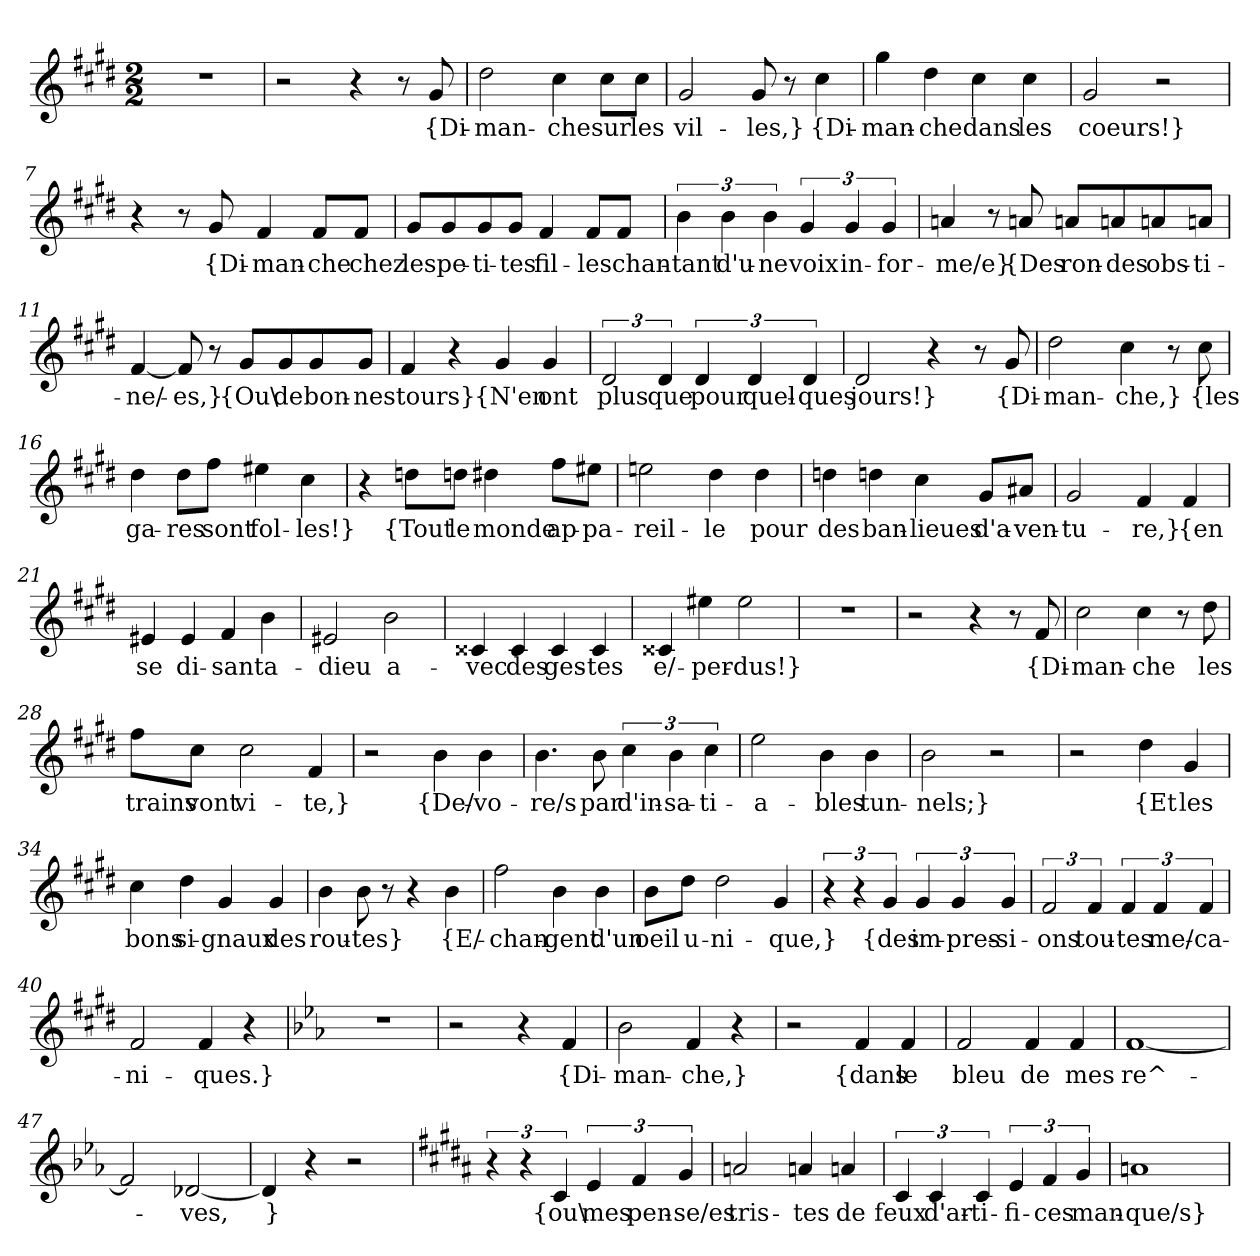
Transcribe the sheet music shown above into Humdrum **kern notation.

**kern	**text
*part1	*part1
*staff1	*staff1
*clefG2	*
*k[f#c#g#d#]	*
*M2/2	*
=1	=1
1r	.
=2	=2
2r	.
4r	.
8r	.
8g#	{Di-
=3	=3
2dd#	-man-
4cc#	-che
8cc#\L	sur
8cc#\J	les
=4	=4
2g#	vil-
8g#	-les,}
8r	.
4cc#	{Di-
=5	=5
4gg#	-man-
4dd#	-che
4cc#	dans
4cc#	les
=6	=6
2g#	coeurs!}
2r	.
=7	=7
4r	.
8r	.
8g#	{Di-
4f#	-man-
8f#/L	-che
8f#/J	chez
=8	=8
8g#/L	les
8g#/	pe-
8g#/	-ti-
8g#/J	-tes
4f#	fil-
8f#/L	-les
8f#/J	chan-
=9	=9
6b	-tant
6b	d'u-
6b	-ne
6g#	voix
6g#	in-
6g#	-for-
=10	=10
4an	-me/e}
8r	.
8an	{Des
8an/L	ron-
8an/	-des
8an/	obs-
8an/J	-ti-
=11	=11
[4f#	-ne/-
8f#]	-es,}
8r	.
8g#/L	{Ou\
8g#/	de
8g#/	bon-
8g#/J	-nes
=12	=12
4f#	tours}
4r	.
4g#	{N'en
4g#	ont
=13	=13
3d#	plus
6d#	que
6d#	pour
6d#	quel-
6d#	-ques
=14	=14
2d#	jours!}
4r	.
8r	.
8g#	{Di-
=15	=15
2dd#	-man-
4cc#	-che,}
8r	.
8cc#	{les
=16	=16
4dd#	ga-
8dd#\L	-res
8ff#\J	sont
4ee#X	fol-
4cc#	-les!}
=17	=17
4r	.
8ddn\L	{Tout
8ddn\J	le
4dd#X	monde
8ff#\L	ap-
8ee#X\J	-pa-
=18	=18
2een	-reil-
4dd#	-le
4dd#	pour
=19	=19
4ddn	des
4ddn	ban-
4cc#	-lieues
8g#/L	d'a-
8a#X/J	-ven-
=20	=20
2g#	-tu-
4f#	-re,}
4f#	{en
=21	=21
4e#X	se
4e#	di-
4f#	-sant
4b	a-
=22	=22
2e#X	-dieu
2b	a-
=23	=23
4c##X	-vec
4c##	des
4c##	ges-
4c##	-tes
=24	=24
4c##X	e/-
4ee#X	-per-
2ee#	-dus!}
=25	=25
1r	.
=26	=26
2r	.
4r	.
8r	.
8f#	{Di-
=27	=27
2cc#	-man-
4cc#	-che
8r	.
8dd#	les
=28	=28
8ff#\L	trains
8cc#\J	vont
2cc#	vi-
4f#	-te,}
=29	=29
2r	.
4b	{De/-
4b	-vo-
=30	=30
4.b	-re/s
8b	par
6cc#	d'in-
6b	-sa-
6cc#	-ti-
=31	=31
2ee	-a-
4b	-bles
4b	tun-
=32	=32
2b	-nels;}
2r	.
=33	=33
2r	.
4dd#	{Et
4g#	les
=34	=34
4cc#	bons
4dd#	si-
4g#	-gnaux
4g#	des
=35	=35
4b	rou-
8b	-tes}
8r	.
4r	.
4b	{E/-
=36	=36
2ff#	-chan-
4b	-gent
4b	d'un
=37	=37
8b\L	oeil
8dd#\J	u-
2dd#	-ni-
4g#	-que,}
=38	=38
6r	.
6r	.
6g#	{des
6g#	im-
6g#	-pres-
6g#	-si-
=39	=39
3f#	-ons
6f#	tou-
6f#	-tes
6f#	me/-
6f#	-ca-
=40	=40
2f#	-ni-
4f#	-ques.}
4r	.
=41	=41
*k[b-e-a-]	*
1r	.
=42	=42
2r	.
4r	.
4f	{Di-
=43	=43
2b-	-man-
4f	-che,}
4r	.
=44	=44
2r	.
4f	{dans
4f	le
=45	=45
2f	bleu
4f	de
4f	mes
=46	=46
[1f	re^-
=47	=47
2f]	.
[2d-X	-ves,
=48	=48
4d-]	}
4r	.
2r	.
=49	=49
*k[f#c#g#d#a#]	*
6r	.
6r	.
6c#	{ou\
6e	mes
6f#	pen-
6g#	-se/es
=50	=50
2an	tris-
4an	-tes
4an	de
=51	=51
6c#	feux
6c#	d'ar-
6c#	-ti-
6e	-fi-
6f#	-ces
6g#	man-
=52	=52
1an	-que/s}
=	=
*-	*-
